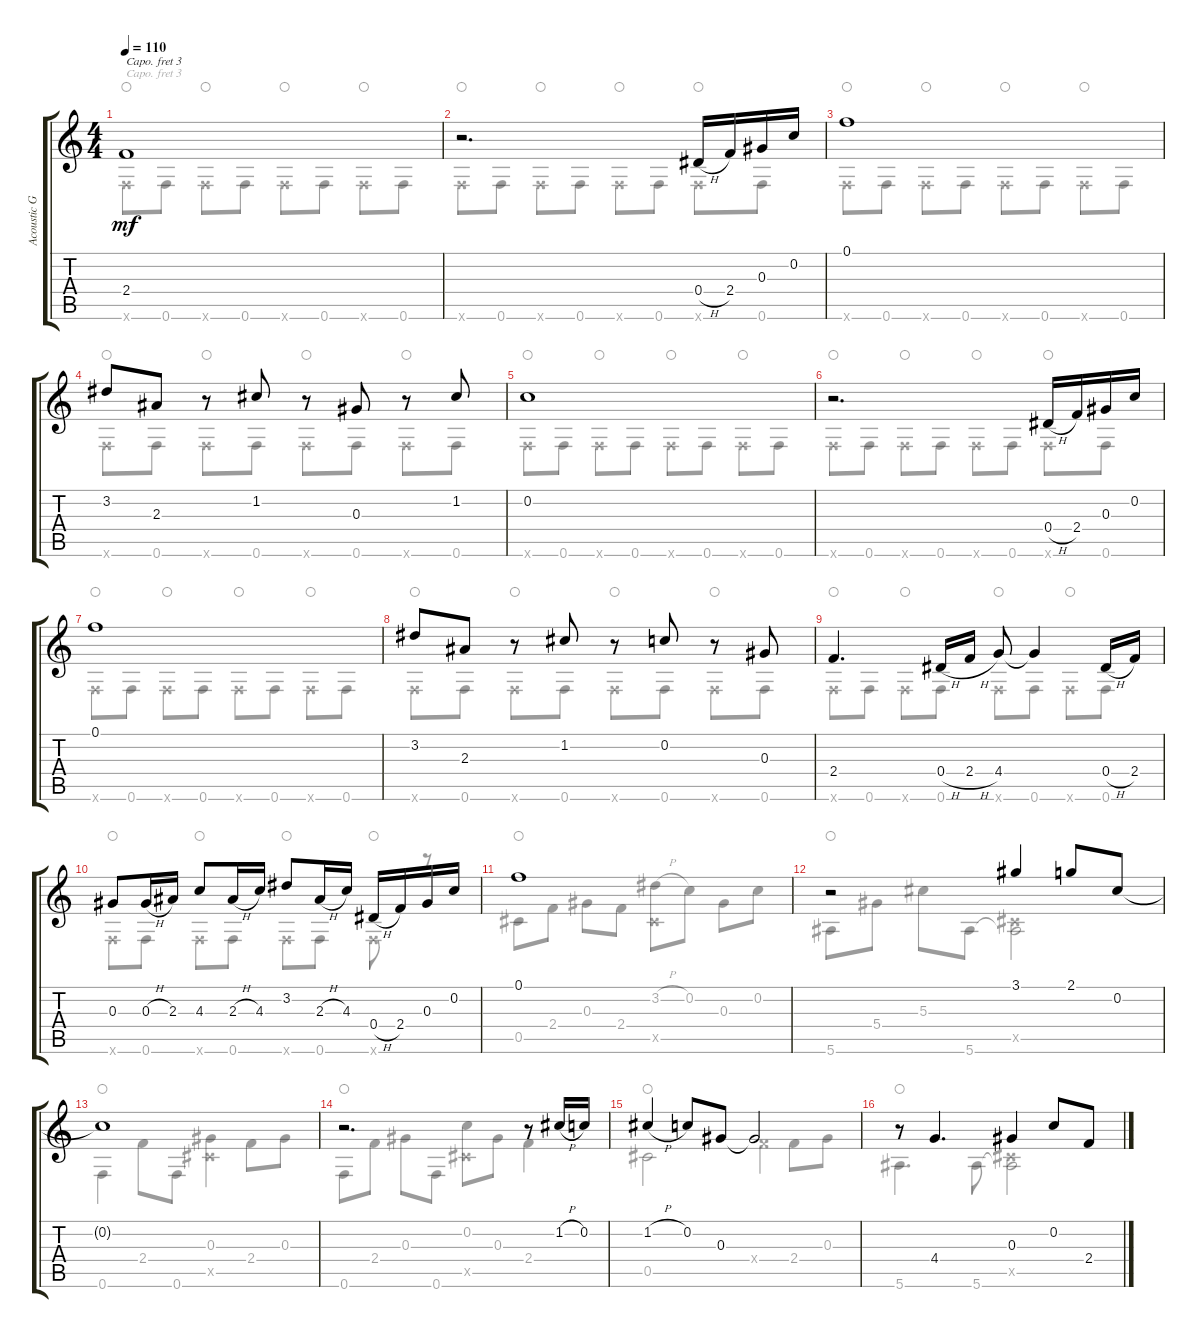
\track ("Acoustic Guitar (Steel)" "Acoustic G") {instrument acousticguitarsteel}
\staff {score tabs}
\capo 3
\tuning (D4 A3 F3 C3 Bb2 D2) {hide}
\voice
\ts (4 4)
\tempo 110
\clef g2
\ks c
2.4.1{dy mf} |
r.2{d} 0.4{h}.16 2.4.16 0.3.16 0.2.16 |
0.1.1 |
3.2.8 2.3.8 r.8 1.2.8 r.8 0.3.8 r.8 1.2.8 |
0.2.1 |
r.2{d} 0.4{h}.16 2.4.16 0.3.16 0.2.16 |
0.1.1 |
3.2.8 2.3.8 r.8 1.2.8 r.8 0.2.8 r.8 0.3.8 |
2.4.4{d} 0.4{h}.16 2.4{h}.16 4.4.8 4.4{t}.4 0.4{h}.16 2.4.16 |
0.3.8 0.3{h}.16 2.3.16 4.3.8 2.3{h}.16 4.3.16 3.2.8 2.3{h}.16 4.3.16 0.4{h}.16 2.4.16 0.3.16 0.2.16 |
0.1.1 |
r.2 3.1.4 2.1.8 0.2.8 |
0.2{t}.1 |
r.2{d} r.8 1.2{h}.16 0.2.16 |
1.2{h}.4 0.2.8 0.3.8 0.3{t}.2 |
r.8 4.4.4{d} 0.3.4 0.2.8 2.4.8
\voice
\clef g2
\ottava regular
\simile none
\ks c
0.6{x}.8{dy mf waho} 0.6.8 0.6{x}.8{waho} 0.6.8 0.6{x}.8{waho} 0.6.8 0.6{x}.8{waho} 0.6.8 |
0.6{x}.8{waho} 0.6.8 0.6{x}.8{waho} 0.6.8 0.6{x}.8{waho} 0.6.8 0.6{x}.8{waho} 0.6.8 |
0.6{x}.8{waho} 0.6.8 0.6{x}.8{waho} 0.6.8 0.6{x}.8{waho} 0.6.8 0.6{x}.8{waho} 0.6.8 |
0.6{x}.8{waho} 0.6.8 0.6{x}.8{waho} 0.6.8 0.6{x}.8{waho} 0.6.8 0.6{x}.8{waho} 0.6.8 |
0.6{x}.8{waho} 0.6.8 0.6{x}.8{waho} 0.6.8 0.6{x}.8{waho} 0.6.8 0.6{x}.8{waho} 0.6.8 |
0.6{x}.8{waho} 0.6.8 0.6{x}.8{waho} 0.6.8 0.6{x}.8{waho} 0.6.8 0.6{x}.8{waho} 0.6.8 |
0.6{x}.8{waho} 0.6.8 0.6{x}.8{waho} 0.6.8 0.6{x}.8{waho} 0.6.8 0.6{x}.8{waho} 0.6.8 |
0.6{x}.8{waho} 0.6.8 0.6{x}.8{waho} 0.6.8 0.6{x}.8{waho} 0.6.8 0.6{x}.8{waho} 0.6.8 |
0.6{x}.8{waho} 0.6.8 0.6{x}.8{waho} 0.6.8 0.6{x}.8{waho} 0.6.8 0.6{x}.8{waho} 0.6.8 |
0.6{x}.8{waho} 0.6.8 0.6{x}.8{waho} 0.6.8 0.6{x}.8{waho} 0.6.8 0.6{x}.8{waho} r.8 |
0.5.8{waho} 2.4.8 0.3.8 2.4.8 (3.2{h} 0.5{x}).8 0.2.8 0.3.8 0.2.8 |
5.6.8{waho} 5.4.8 5.3.8 5.6.8 (0.5{x} 5.6{t}).2 |
0.6.4{waho} 2.4.8 0.6.8 (0.3 0.5{x}).4 2.4.8 0.3.8 |
0.6.8{waho} 2.4.8 0.3.8 0.6.8 (0.2 0.5{x}).8 0.3.8 2.4.4 |
0.5.2{waho} 2.4{x}.4 2.4.8 0.3.8 |
5.6.4{d waho} 5.6.8 (0.5{x} 5.6{t}).2
